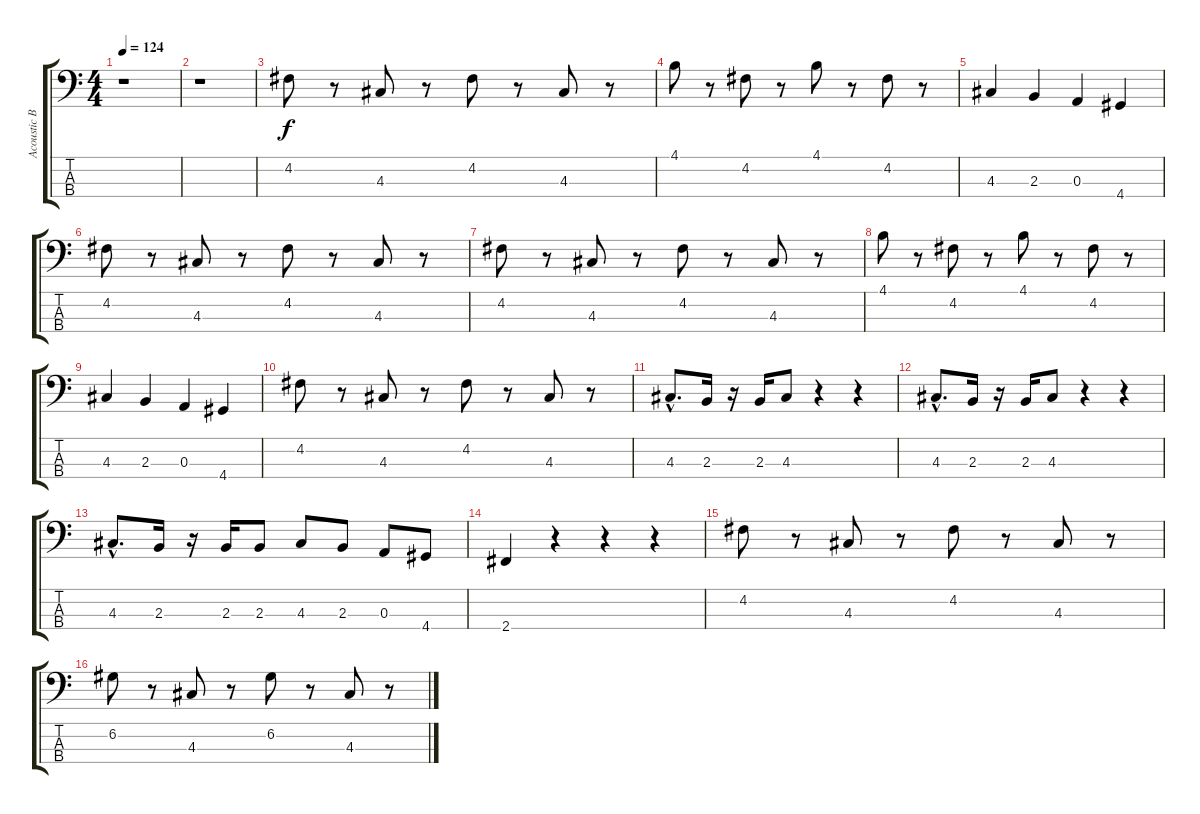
\track ("Acoustic Bass" "Acoustic B") {instrument acousticbass}
\staff {score tabs}
\tuning (G2 D2 A1 E1) {hide}
\ts (4 4)
\tempo 124
\clef f4
\ks c
r.1{dy f instrument acousticbass} |
r.1 |
4.2.8 r.8 4.3.8 r.8 4.2.8 r.8 4.3.8 r.8 |
4.1.8 r.8 4.2.8 r.8 4.1.8 r.8 4.2.8 r.8 |
4.3.4 2.3.4 0.3.4 4.4.4 |
4.2.8 r.8 4.3.8 r.8 4.2.8 r.8 4.3.8 r.8 |
4.2.8 r.8 4.3.8 r.8 4.2.8 r.8 4.3.8 r.8 |
4.1.8 r.8 4.2.8 r.8 4.1.8 r.8 4.2.8 r.8 |
4.3.4 2.3.4 0.3.4 4.4.4 |
4.2.8 r.8 4.3.8 r.8 4.2.8 r.8 4.3.8 r.8 |
4.3{hac}.8{d} 2.3.16 r.16 2.3.16 4.3.8 r.4 r.4 |
4.3{hac}.8{d} 2.3.16 r.16 2.3.16 4.3.8 r.4 r.4 |
4.3{hac}.8{d} 2.3.16 r.16 2.3.16 2.3.8 4.3.8 2.3.8 0.3.8 4.4.8 |
2.4.4 r.4 r.4 r.4 |
4.2.8 r.8 4.3.8 r.8 4.2.8 r.8 4.3.8 r.8 |
6.2.8 r.8 4.3.8 r.8 6.2.8 r.8 4.3.8 r.8
